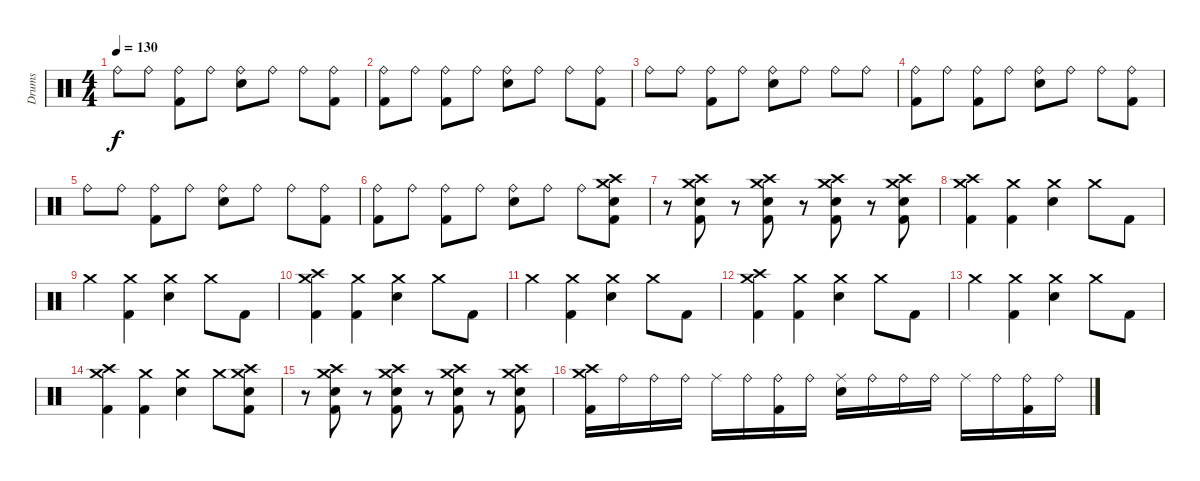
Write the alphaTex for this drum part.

\track ("Drums" "Drums") {instrument percussion}
\staff {score}
\articulation defaults
\ts (4 4)
\tempo 130
\clef neutral
\ks c "Ride (bell)".8{dy f} "Ride (bell)".8
("Ride (bell)" "Kick (hit) 2").8 "Ride (bell)".8 ("Ride (bell)" "Electric Snare (hit)").8 "Ride (bell)".8 "Ride (bell)".8 ("Ride (bell)" "Kick (hit) 2").8 |
("Ride (bell)" "Kick (hit) 2").8 "Ride (bell)".8 ("Ride (bell)" "Kick (hit) 2").8 "Ride (bell)".8 ("Ride (bell)" "Electric Snare (hit)").8 "Ride (bell)".8 "Ride (bell)".8 ("Ride (bell)" "Kick (hit) 2").8 |
"Ride (bell)".8 "Ride (bell)".8 ("Ride (bell)" "Kick (hit) 2").8 "Ride (bell)".8 ("Ride (bell)" "Electric Snare (hit)").8 "Ride (bell)".8 "Ride (bell)".8 "Ride (bell)".8 |
("Ride (bell)" "Kick (hit) 2").8 "Ride (bell)".8 ("Ride (bell)" "Kick (hit) 2").8 "Ride (bell)".8 ("Ride (bell)" "Electric Snare (hit)").8 "Ride (bell)".8 "Ride (bell)".8 ("Ride (bell)" "Kick (hit) 2").8 |
"Ride (bell)".8 "Ride (bell)".8 ("Ride (bell)" "Kick (hit) 2").8 "Ride (bell)".8 ("Ride (bell)" "Electric Snare (hit)").8 "Ride (bell)".8 "Ride (bell)".8 ("Ride (bell)" "Kick (hit) 2").8 |
("Ride (bell)" "Kick (hit) 2").8 "Ride (bell)".8 ("Ride (bell)" "Kick (hit) 2").8 "Ride (bell)".8 ("Ride (bell)" "Electric Snare (hit)").8 "Ride (bell)".8 "Ride (bell)".8 ("Crash high (hit)" "Crash medium (hit)" "Electric Snare (hit)" "Kick (hit) 2").8 |
r.8 ("Crash high (hit)" "Crash medium (hit)" "Electric Snare (hit)" "Kick (hit) 2").8 r.8 ("Crash high (hit)" "Crash medium (hit)" "Electric Snare (hit)" "Kick (hit) 2").8 r.8 ("Crash high (hit)" "Crash medium (hit)" "Electric Snare (hit)" "Kick (hit) 2").8 r.8 ("Crash high (hit)" "Crash medium (hit)" "Electric Snare (hit)" "Kick (hit) 2").8 |
("Crash high (hit)" "Crash medium (hit)" "Kick (hit) 2").4 ("Crash medium (hit)" "Kick (hit) 2").4 ("Crash medium (hit)" "Electric Snare (hit)").4 "Crash medium (hit)".8 "Kick (hit) 2".8 |
"Crash medium (hit)".4 ("Crash medium (hit)" "Kick (hit) 2").4 ("Crash medium (hit)" "Electric Snare (hit)").4 "Crash medium (hit)".8 "Kick (hit) 2".8 |
("Crash high (hit)" "Crash medium (hit)" "Kick (hit) 2").4 ("Crash medium (hit)" "Kick (hit) 2").4 ("Crash medium (hit)" "Electric Snare (hit)").4 "Crash medium (hit)".8 "Kick (hit) 2".8 |
"Crash medium (hit)".4 ("Crash medium (hit)" "Kick (hit) 2").4 ("Crash medium (hit)" "Electric Snare (hit)").4 "Crash medium (hit)".8 "Kick (hit) 2".8 |
("Crash high (hit)" "Crash medium (hit)" "Kick (hit) 2").4 ("Crash medium (hit)" "Kick (hit) 2").4 ("Crash medium (hit)" "Electric Snare (hit)").4 "Crash medium (hit)".8 "Kick (hit) 2".8 |
"Crash medium (hit)".4 ("Crash medium (hit)" "Kick (hit) 2").4 ("Crash medium (hit)" "Electric Snare (hit)").4 "Crash medium (hit)".8 "Kick (hit) 2".8 |
("Crash high (hit)" "Crash medium (hit)" "Kick (hit) 2").4 ("Crash medium (hit)" "Kick (hit) 2").4 ("Crash medium (hit)" "Electric Snare (hit)").4 "Crash medium (hit)".8 ("Crash high (hit)" "Crash medium (hit)" "Electric Snare (hit)" "Kick (hit) 2").8 |
r.8 ("Crash high (hit)" "Crash medium (hit)" "Electric Snare (hit)" "Kick (hit) 2").8 r.8 ("Crash high (hit)" "Crash medium (hit)" "Electric Snare (hit)" "Kick (hit) 2").8 r.8 ("Crash high (hit)" "Crash medium (hit)" "Electric Snare (hit)" "Kick (hit) 2").8 r.8 ("Crash high (hit)" "Crash medium (hit)" "Electric Snare (hit)" "Kick (hit) 2").8 |
("Crash high (hit)" "Crash medium (hit)" "Kick (hit) 2").16 "Ride (bell)".16 "Ride (bell)".16 "Ride (bell)".16 "Ride (middle)".16 "Ride (bell)".16 ("Ride (bell)" "Kick (hit) 2").16 "Ride (bell)".16 ("Ride (middle)" "Electric Snare (hit)").16 "Ride (bell)".16 "Ride (bell)".16 "Ride (bell)".16 "Ride (middle)".16 "Ride (bell)".16 ("Ride (bell)" "Kick (hit) 2").16 "Ride (bell)".16
